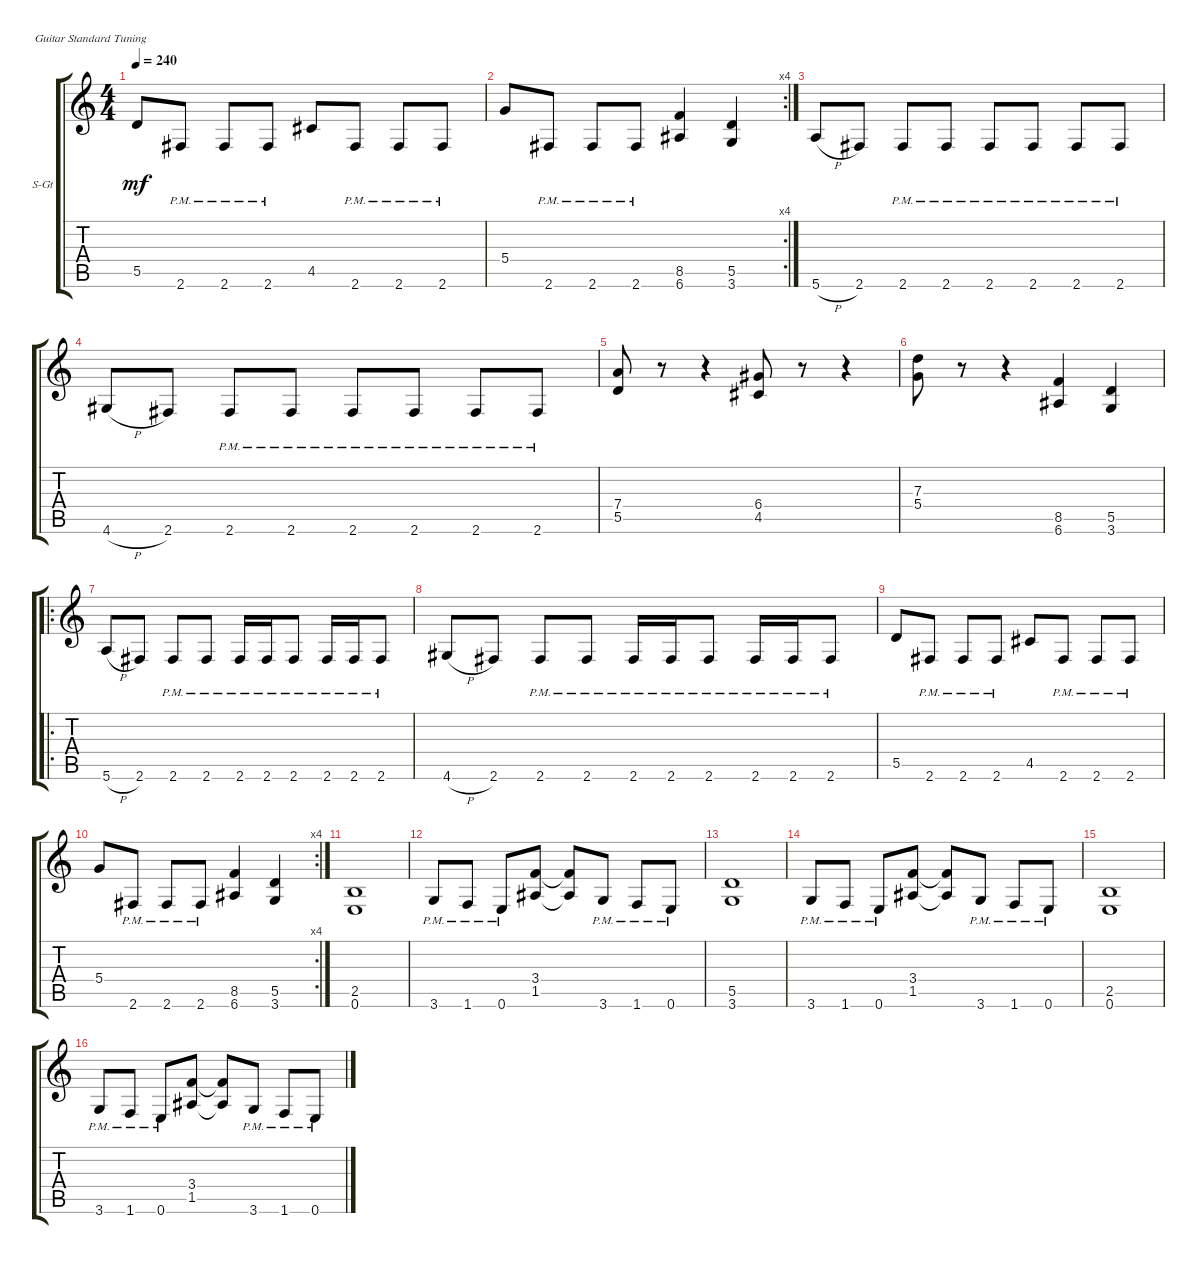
\defaultSystemsLayout 4
\bracketExtendMode groupsimilarinstruments
\firstSystemTrackNameOrientation horizontal
\otherSystemsTrackNameOrientation horizontal
\track ("Steel Guitar" "S-Gt") {instrument acousticguitarsteel}
\staff {score tabs}
\tuning (E4 B3 G3 D3 A2 E2)
\ts (4 4)
\tempo 240
\clef g2
\ks c
5.5.8{dy mf} 2.6{pm}.8 2.6{pm}.8 2.6{pm}.8 4.5.8 2.6{pm}.8 2.6{pm}.8 2.6{pm}.8 |
\rc 4
5.4.8 2.6{pm}.8 2.6{pm}.8 2.6{pm}.8 (6.6 8.5).4 (3.6 5.5).4 |
5.6{h}.8 2.6.8 2.6{pm}.8 2.6{pm}.8 2.6{pm}.8 2.6{pm}.8 2.6{pm}.8 2.6{pm}.8 |
4.6{h}.8 2.6.8 2.6{pm}.8 2.6{pm}.8 2.6{pm}.8 2.6{pm}.8 2.6{pm}.8 2.6{pm}.8 |
(5.5 7.4).8 r.8 r.4 (4.5 6.4).8 r.8 r.4 |
(5.4 7.3).8 r.8 r.4 (6.6 8.5).4 (3.6 5.5).4 |
\ro
5.6{h}.8 2.6.8 2.6{pm}.8 2.6{pm}.8 2.6{pm}.16 2.6{pm}.16 2.6{pm}.8 2.6{pm}.16 2.6{pm}.16 2.6{pm}.8 |
4.6{h}.8 2.6.8 2.6{pm}.8 2.6{pm}.8 2.6{pm}.16 2.6{pm}.16 2.6{pm}.8 2.6{pm}.16 2.6{pm}.16 2.6{pm}.8 |
5.5.8 2.6{pm}.8 2.6{pm}.8 2.6{pm}.8 4.5.8 2.6{pm}.8 2.6{pm}.8 2.6{pm}.8 |
\rc 4
5.4.8 2.6{pm}.8 2.6{pm}.8 2.6{pm}.8 (6.6 8.5).4 (3.6 5.5).4 |
(0.6 2.5).1 |
3.6{pm}.8 1.6{pm}.8 0.6{pm}.8 (1.5 3.4).8 (1.5{t} 3.4{t}).8 3.6{pm}.8 1.6{pm}.8 0.6{pm}.8 |
(3.6 5.5).1 |
3.6{pm}.8 1.6{pm}.8 0.6{pm}.8 (1.5 3.4).8 (1.5{t} 3.4{t}).8 3.6{pm}.8 1.6{pm}.8 0.6{pm}.8 |
(0.6 2.5).1 |
3.6{pm}.8 1.6{pm}.8 0.6{pm}.8 (1.5 3.4).8 (1.5{t} 3.4{t}).8 3.6{pm}.8 1.6{pm}.8 0.6{pm}.8
